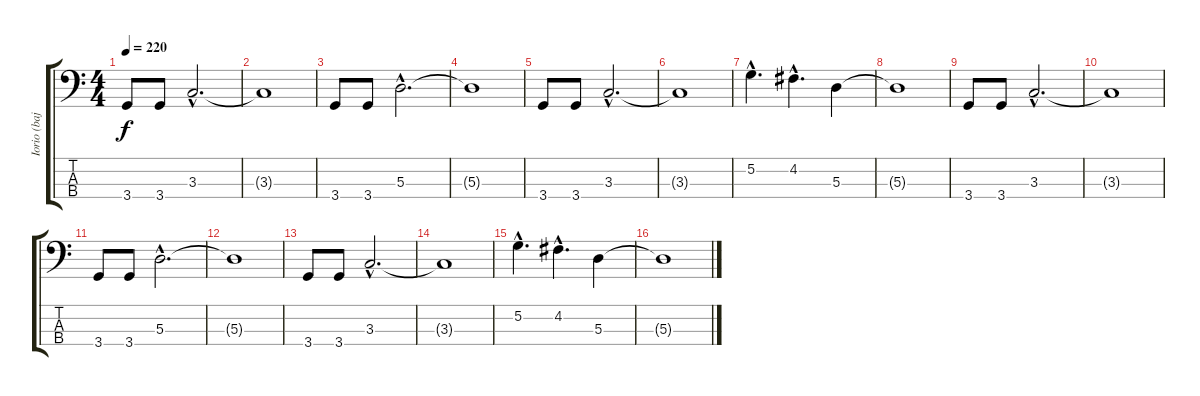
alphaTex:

\track ("Iorio (bajo)" "Iorio (baj") {instrument electricbassfinger}
\staff {score tabs}
\tuning (G2 D2 A1 E1) {hide}
\ts (4 4)
\tempo 220
\clef f4
\ks c
3.4.8{dy f} 3.4.8 3.3{hac}.2{d} |
3.3{t}.1 |
3.4.8 3.4.8 5.3{hac}.2{d} |
5.3{t}.1 |
3.4.8 3.4.8 3.3{hac}.2{d} |
3.3{t}.1 |
5.2{hac}.4{d} 4.2{hac}.4{d} 5.3.4 |
5.3{t}.1 |
3.4.8 3.4.8 3.3{hac}.2{d} |
3.3{t}.1 |
3.4.8 3.4.8 5.3{hac}.2{d} |
5.3{t}.1 |
3.4.8 3.4.8 3.3{hac}.2{d} |
3.3{t}.1 |
5.2{hac}.4{d} 4.2{hac}.4{d} 5.3.4 |
5.3{t}.1
